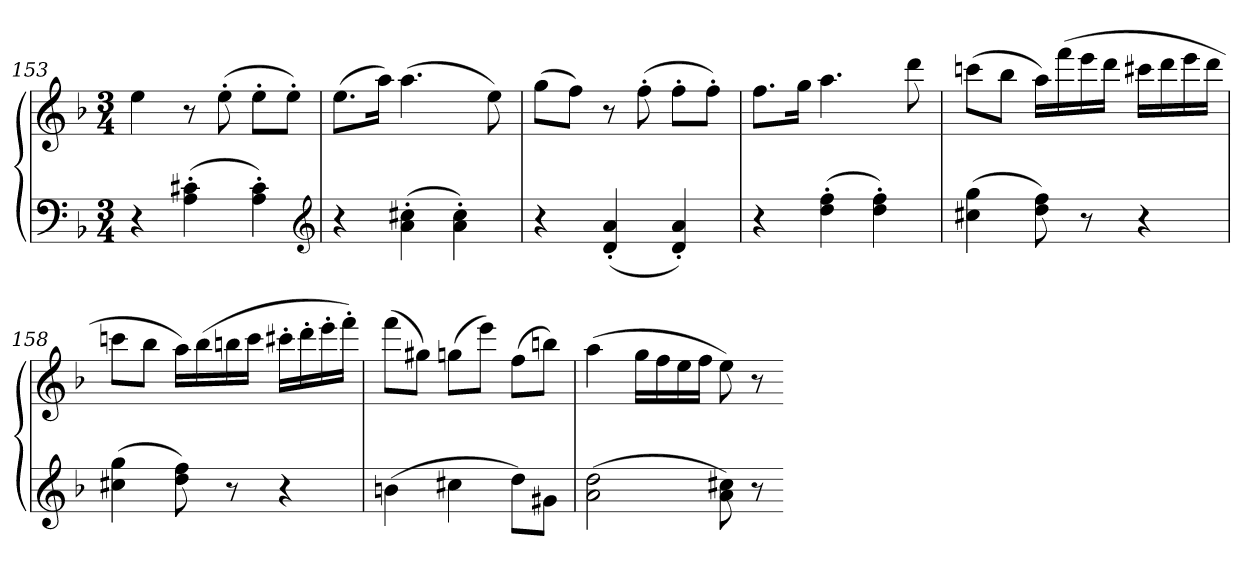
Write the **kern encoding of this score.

**kern	**kern
*part1	*part1
*staff2	*staff1
*clefF4	*clefG2
*k[b-]	*k[b-]
*d:	*d:
*M3/4	*M3/4
=153	=153
4r	4ee
(4A' 4c#X'	8r
.	(8ee'
4A' 4c#')	8ee'L
.	8ee'J)
*clefG2	*
=154	=154
4r	(8.eeL
.	16aaJk)
(4a' 4cc#X'	(4.aa
4a' 4cc#')	.
.	8ee)
=155	=155
4r	(8ggL
.	8ffJ)
(4d' 4a'	8r
.	(8ff'
4d' 4a')	8ff'L
.	8ff'J)
=156	=156
4r	8.ffL
.	16ggJk
(4dd' 4ff'	4.aa
4dd' 4ff')	.
.	8ddd
=157	=157
(4cc#X 4gg	(8cccnL
.	8bb-J
8dd 8ff)	16aaLL)
.	(16fff
8r	16eee
.	16dddJJ
4r	16ccc#XLL
.	16ddd
.	16eee
.	16dddJJ
=158	=158
(4cc#X 4gg	8cccnL
.	8bb-J
8dd 8ff)	16aaLL)
.	(16bb-
8r	16bbn
.	16cccJJ
4r	16ccc#X'LL
.	16ddd'
.	16eee'
.	16fff'JJ)
=159	=159
(4bn	(8fffL
.	8gg#XJ)
4cc#X	(8ggnL
.	8eeeJ)
8ddL)	(8ffL
8g#XJ	8bbnJ)
=160	=160
(2a 2dd	(4aa
.	16ggLL
.	16ff
.	16ee
.	16ffJJ
8a 8cc#X)	8ee)
8r	8r
=-	=-
*-	*-
